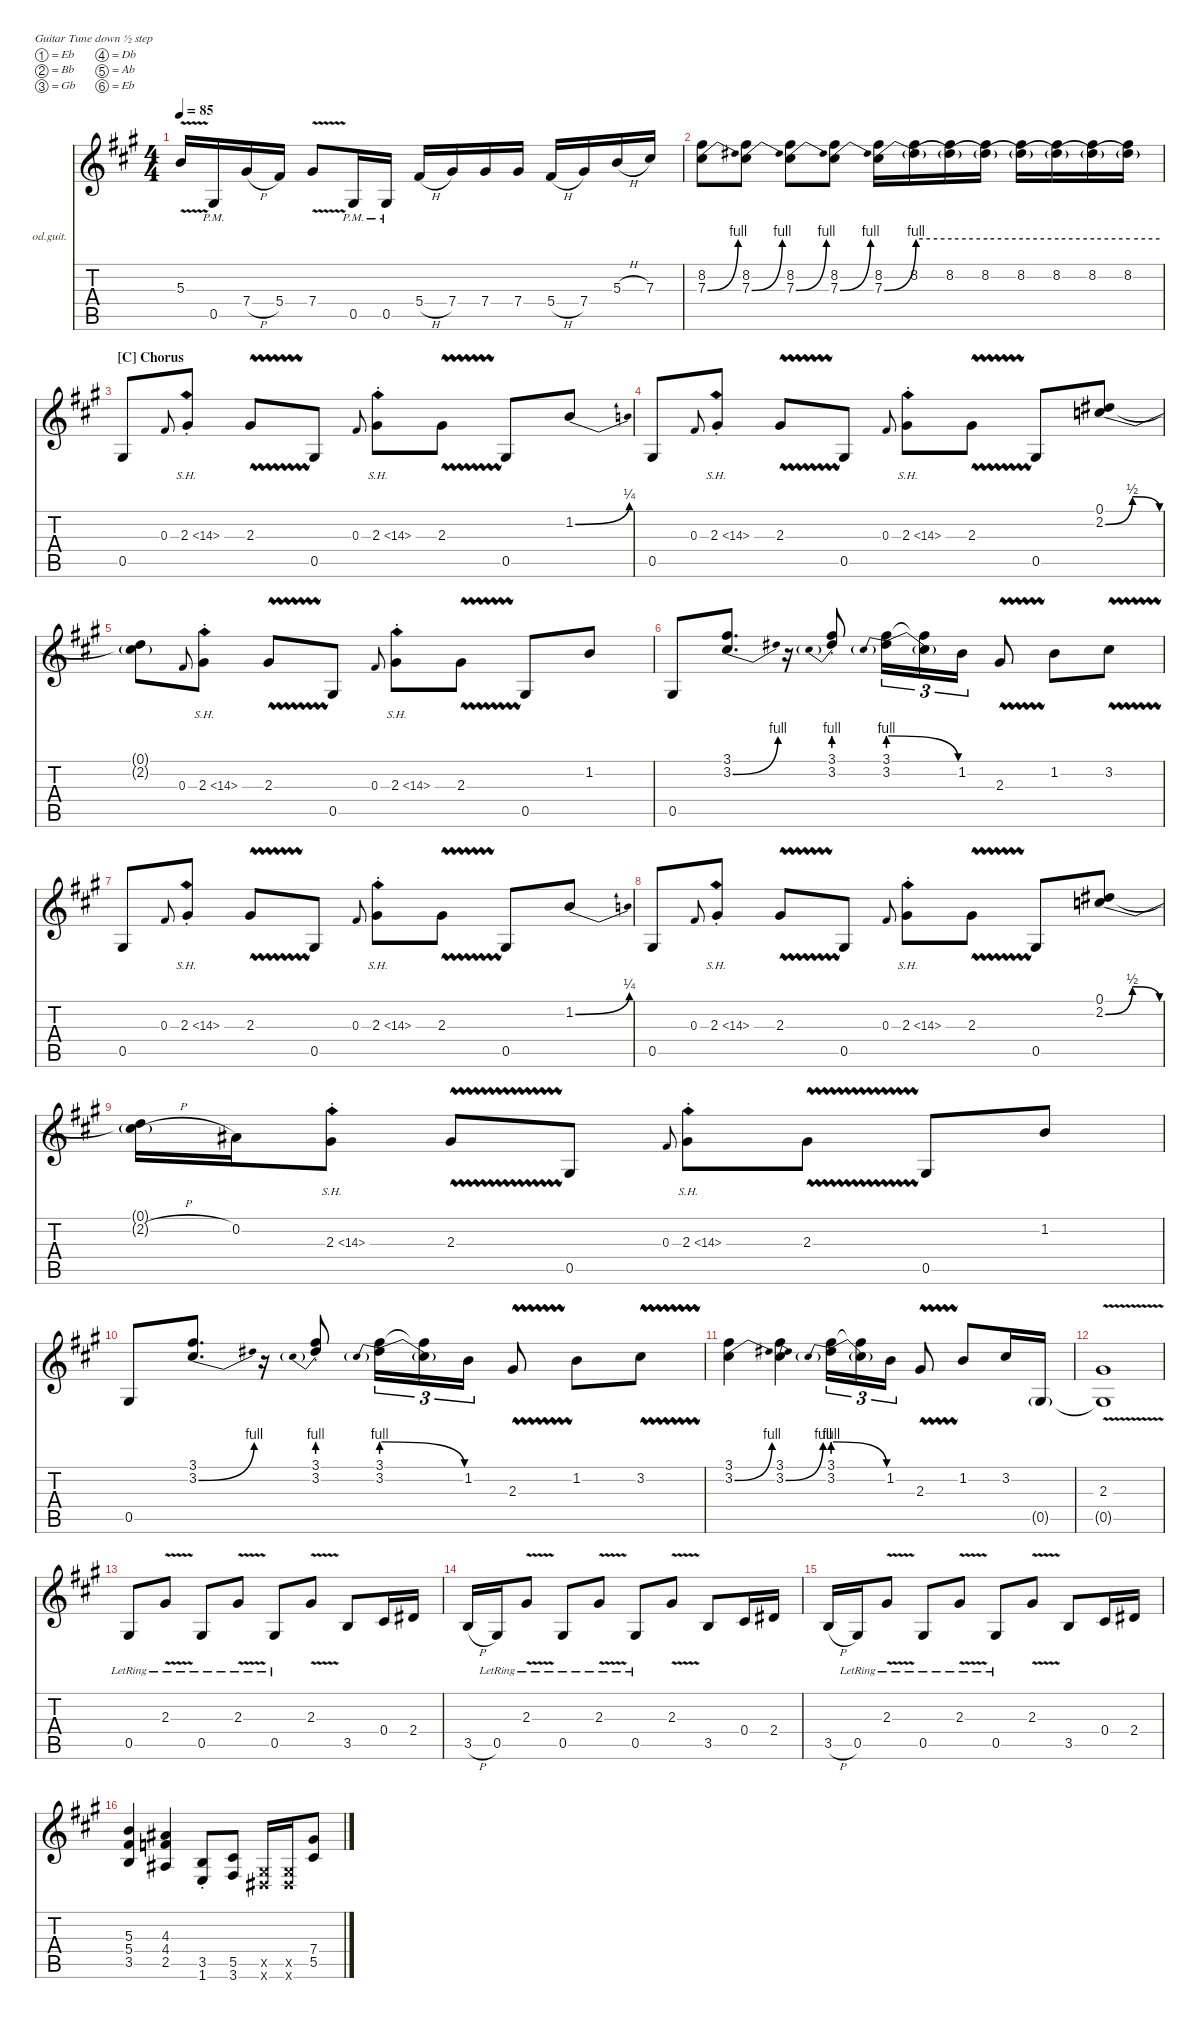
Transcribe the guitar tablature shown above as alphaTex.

\defaultSystemsLayout 4
\hideDynamics
\bracketExtendMode nobrackets
\firstSystemTrackNameOrientation horizontal
\otherSystemsTrackNameOrientation horizontal
\track ("Rhythm Guitar 1 (James)" "od.guit.") {instrument overdrivenguitar}
\staff {score tabs}
\tuning (Eb4 Bb3 Gb3 Db3 Ab2 Eb2)
\ts (4 4)
\tempo 85
\clef g2
\ks a
5.3{v t}.16{dy mf beam Up} 0.5{pm acc #}.16{beam Up} 7.4{h acc #}.16{beam Up} 5.4{acc #}.16{beam Up} 7.4{v acc #}.8{beam Up} 0.5{pm acc #}.16{beam Up} 0.5{pm acc #}.16{beam Up} 5.4{h acc #}.16{beam Up} 7.4{acc #}.16{beam Up} 7.4{acc #}.16{beam Up} 7.4{acc #}.16{beam Up} 5.4{h acc #}.16{beam Up} 7.4{acc #}.16{beam Up} 5.3{h acc forcenatural}.16{beam Up} 7.3{acc #}.16{beam Up} |
(7.3{be (bend 0 0 15 4) acc #} 8.2{acc #}).8{beam Down} (7.3{be (bend 0 0 15 4) acc #} 8.2{acc #}).8{beam Down} (7.3{be (bend 0 0 15 4) acc #} 8.2{acc #}).8{beam Down} (7.3{be (bend 0 0 15 4) acc #} 8.2{acc #}).8{beam Down} (7.3{be (bend 0 0 15 4) acc #} 8.2{acc #}).16{beam Down} (8.2{acc #} 7.3{be (hold 0 4 60 4) t}).16{beam Down} (8.2{acc #} 7.3{be (hold 0 4 60 4) t}).16{beam Down} (8.2{acc #} 7.3{be (hold 0 4 60 4) t}).16{beam Down} (8.2{acc #} 7.3{be (hold 0 4 60 4) t}).16{beam Down} (8.2{acc #} 7.3{be (hold 0 4 60 4) t}).16{beam Down} (8.2{acc #} 7.3{be (hold 0 4 60 4) t}).16{beam Down} (8.2{acc #} 7.3{be (hold 0 4 60 4) t}).16{beam Down} |
\section ("C" "Chorus")
0.5{acc #}.8{beam Up} 0.3{acc #}.8{gr onbeat beam Up} 2.3{sh 12 st acc #}.8{beam Up} 2.3{vw acc #}.8{beam Up} 0.5{acc #}.8{beam Up} 0.3{acc #}.8{gr onbeat beam Up} 2.3{sh 12 st acc #}.8{beam Down} 2.3{vw acc #}.8{beam Down} 0.5{acc #}.8{beam Up} 1.2{be (bend 0 0 24 1) acc forcenatural}.8{beam Up} |
0.5{acc #}.8{beam Up} 0.3{acc #}.8{gr onbeat beam Up} 2.3{sh 12 st acc #}.8{beam Up} 2.3{vw acc #}.8{beam Up} 0.5{acc #}.8{beam Up} 0.3{acc #}.8{gr onbeat beam Up} 2.3{sh 12 st acc #}.8{beam Down} 2.3{vw acc #}.8{beam Down} 0.5{acc #}.8{beam Up} (2.2{be (bendrelease 9.6 0 18 2 27.599999999999998 2 37.199999999999996 0) acc forcenatural} 0.1{acc #}).8{beam Up} |
(0.1{t acc #} 2.2{t acc forcenatural}).8{beam Down} 0.3{acc #}.8{gr onbeat beam Up} 2.3{sh 12 st acc #}.8{beam Down} 2.3{vw acc #}.8{beam Up} 0.5{acc #}.8{beam Up} 0.3{acc #}.8{gr onbeat beam Up} 2.3{sh 12 st acc #}.8{beam Down} 2.3{vw acc #}.8{beam Down} 0.5{acc #}.8{beam Up} 1.2{acc forcenatural}.8{beam Up} |
0.5{acc #}.8{beam Up} (3.2{be (bend 17.4 0 45 4) acc #} 3.1{acc #}).8{d beam Up} r.16{beam Up} (3.1{st acc #} 3.2{be (prebend 0 4 60 4) st}).8{beam Down} (3.2{be (prebendrelease 0 4 43.8 0)} 3.1{acc #}).16{tu (3 2) beam Down} (3.2{t acc #} 3.1{t acc #}).16{tu (3 2) beam Down} 1.2{acc forcenatural}.16{tu (3 2) beam Down} 2.3{vw acc #}.8{beam Up} 1.2{acc forcenatural}.8{beam Down} 3.2{vw acc #}.8{beam Down} |
0.5{acc #}.8{beam Up} 0.3{acc #}.8{gr onbeat beam Up} 2.3{sh 12 st acc #}.8{beam Up} 2.3{vw acc #}.8{beam Up} 0.5{acc #}.8{beam Up} 0.3{acc #}.8{gr onbeat beam Up} 2.3{sh 12 st acc #}.8{beam Down} 2.3{vw acc #}.8{beam Down} 0.5{acc #}.8{beam Up} 1.2{be (bend 0 0 24 1) acc forcenatural}.8{beam Up} |
0.5{acc #}.8{beam Up} 0.3{acc #}.8{gr onbeat beam Up} 2.3{sh 12 st acc #}.8{beam Up} 2.3{vw acc #}.8{beam Up} 0.5{acc #}.8{beam Up} 0.3{acc #}.8{gr onbeat beam Up} 2.3{sh 12 st acc #}.8{beam Down} 2.3{vw acc #}.8{beam Down} 0.5{acc #}.8{beam Up} (2.2{be (bendrelease 9.6 0 26.4 2 37.199999999999996 2 46.8 0) acc forcenatural} 0.1{acc #}).8{beam Up} |
(0.1{t acc #} 2.2{h t acc forcenatural}).16{beam Down} 0.2{acc #}.16{beam Down} 2.3{sh 12 st acc #}.8{beam Down} 2.3{vw acc #}.8{beam Up} 0.5{acc #}.8{beam Up} 0.3{acc #}.8{gr onbeat beam Up} 2.3{sh 12 st acc #}.8{beam Down} 2.3{vw acc #}.8{beam Down} 0.5{acc #}.8{beam Up} 1.2{acc forcenatural}.8{beam Up} |
0.5{acc #}.8{beam Up} (3.2{be (bend 17.4 0 45 4) acc #} 3.1{acc #}).8{d beam Up} r.16{beam Up} (3.1{st acc #} 3.2{be (prebend 0 4 60 4) st}).8{beam Down} (3.2{be (prebendrelease 0 4 43.8 0)} 3.1{acc #}).16{tu (3 2) beam Down} (3.2{t acc #} 3.1{t acc #}).16{tu (3 2) beam Down} 1.2{acc forcenatural}.16{tu (3 2) beam Down} 2.3{vw acc #}.8{beam Up} 1.2{acc forcenatural}.8{beam Down} 3.2{vw acc #}.8{beam Down} |
(3.2{be (bend 0.6 0 21.599999999999998 4) acc #} 3.1{acc #}).4{beam Down} (3.2{be (bend 0.6 0 21.599999999999998 4) acc #} 3.1{acc #}).4{beam Down} (3.2{be (prebendrelease 0 4 43.8 0)} 3.1{acc #}).16{tu (3 2) beam Down} (3.2{t acc #} 3.1{t acc #}).16{tu (3 2) beam Down} 1.2{acc forcenatural}.16{tu (3 2) beam Down} 2.3{vw acc #}.8{beam Up} 1.2{acc forcenatural}.8{beam Up} 3.2{acc #}.16{beam Up} 0.5{g acc #}.16{beam Up} |
(2.3{v acc #} 0.5{t acc #}).1{beam Up} |
0.5{lr acc #}.8{beam Up} 2.3{v lr acc #}.8{beam Up} 0.5{lr acc #}.8{beam Up} 2.3{v lr acc #}.8{beam Up} 0.5{lr acc #}.8{beam Up} 2.3{v acc #}.8{beam Up} 3.5{acc forcenatural}.8{beam Up} 0.4{acc #}.16{beam Up} 2.4{acc #}.16{beam Up} |
3.5{h acc forcenatural}.16{beam Up} 0.5{lr acc #}.16{beam Up} 2.3{v lr acc #}.8{beam Up} 0.5{lr acc #}.8{beam Up} 2.3{v lr acc #}.8{beam Up} 0.5{lr acc #}.8{beam Up} 2.3{v acc #}.8{beam Up} 3.5{acc forcenatural}.8{beam Up} 0.4{acc #}.16{beam Up} 2.4{acc #}.16{beam Up} |
3.5{h acc forcenatural}.16{beam Up} 0.5{lr acc #}.16{beam Up} 2.3{v lr acc #}.8{beam Up} 0.5{lr acc #}.8{beam Up} 2.3{v lr acc #}.8{beam Up} 0.5{lr acc #}.8{beam Up} 2.3{v acc #}.8{beam Up} 3.5{acc forcenatural}.8{beam Up} 0.4{acc #}.16{beam Up} 2.4{acc #}.16{beam Up} |
(3.5{acc forcenatural} 5.4{acc #} 5.3{acc forcenatural}).4{beam Up} (2.5{acc #} 4.4{acc forcenatural} 4.3{acc #}).4{beam Up} (1.6{st acc forcenatural} 3.5{st acc forcenatural}).8{beam Up} (3.6{acc #} 5.5{acc #}).8{beam Up} (0.5{x acc #} 0.6{x acc #}).16{beam Up} (0.5{x acc #} 0.6{x acc #}).16{beam Up} (5.5{acc #} 7.4{acc #}).8{beam Up}
